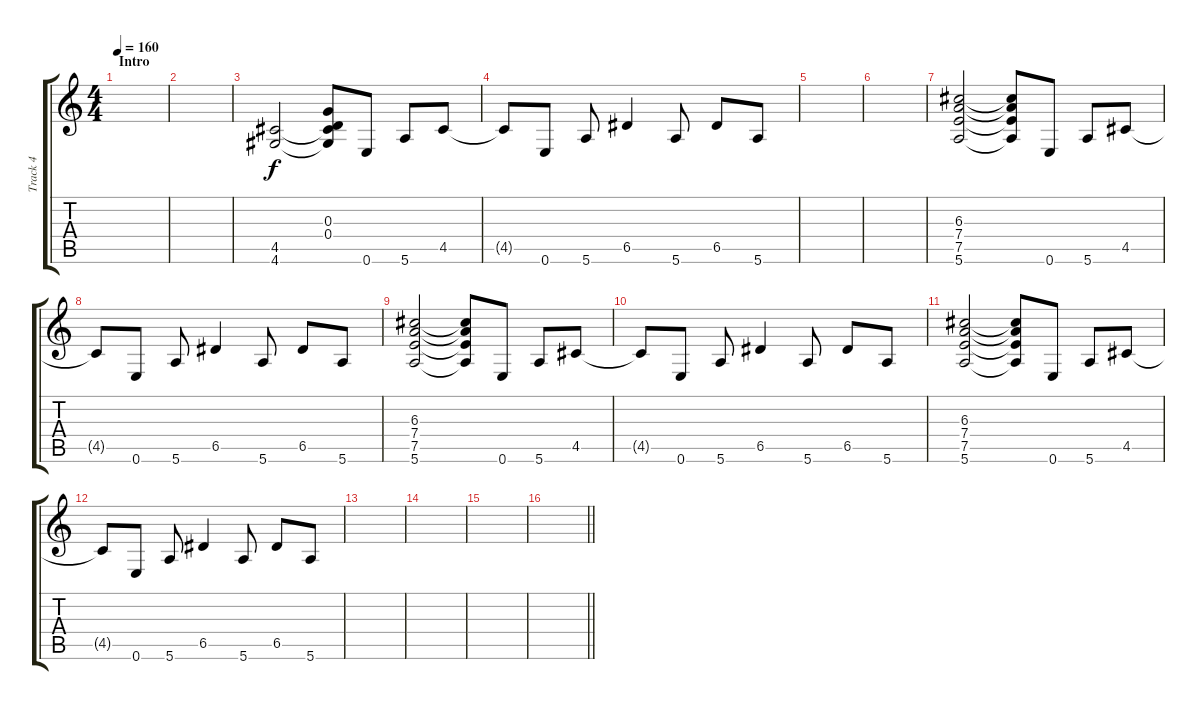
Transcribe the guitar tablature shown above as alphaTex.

\track ("Track 4" "Track 4") {instrument electricbasspick}
\staff {score tabs}
\tuning (E4 B3 G3 D3 A2 E2) {hide}
\ts (4 4)
\section ("" "Intro")
\tempo 160
\clef g2
\ks c
|
|
(4.5 4.6).2 (0.3 0.4 4.5{t} 4.6{t}).8 0.6.8 5.6.8 4.5.8 |
4.5{t}.8 0.6.8 5.6.8 6.5.4 5.6.8 6.5.8 5.6.8 |
|
|
(6.3 7.4 7.5 5.6).2 (6.3{t} 7.4{t} 7.5{t} 5.6{t}).8 0.6.8 5.6.8 4.5.8 |
4.5{t}.8 0.6.8 5.6.8 6.5.4 5.6.8 6.5.8 5.6.8 |
(6.3 7.4 7.5 5.6).2 (6.3{t} 7.4{t} 7.5{t} 5.6{t}).8 0.6.8 5.6.8 4.5.8 |
4.5{t}.8 0.6.8 5.6.8 6.5.4 5.6.8 6.5.8 5.6.8 |
(6.3 7.4 7.5 5.6).2 (6.3{t} 7.4{t} 7.5{t} 5.6{t}).8 0.6.8 5.6.8 4.5.8 |
4.5{t}.8 0.6.8 5.6.8 6.5.4 5.6.8 6.5.8 5.6.8 |
|
|
|
\barLineRight lightlight
